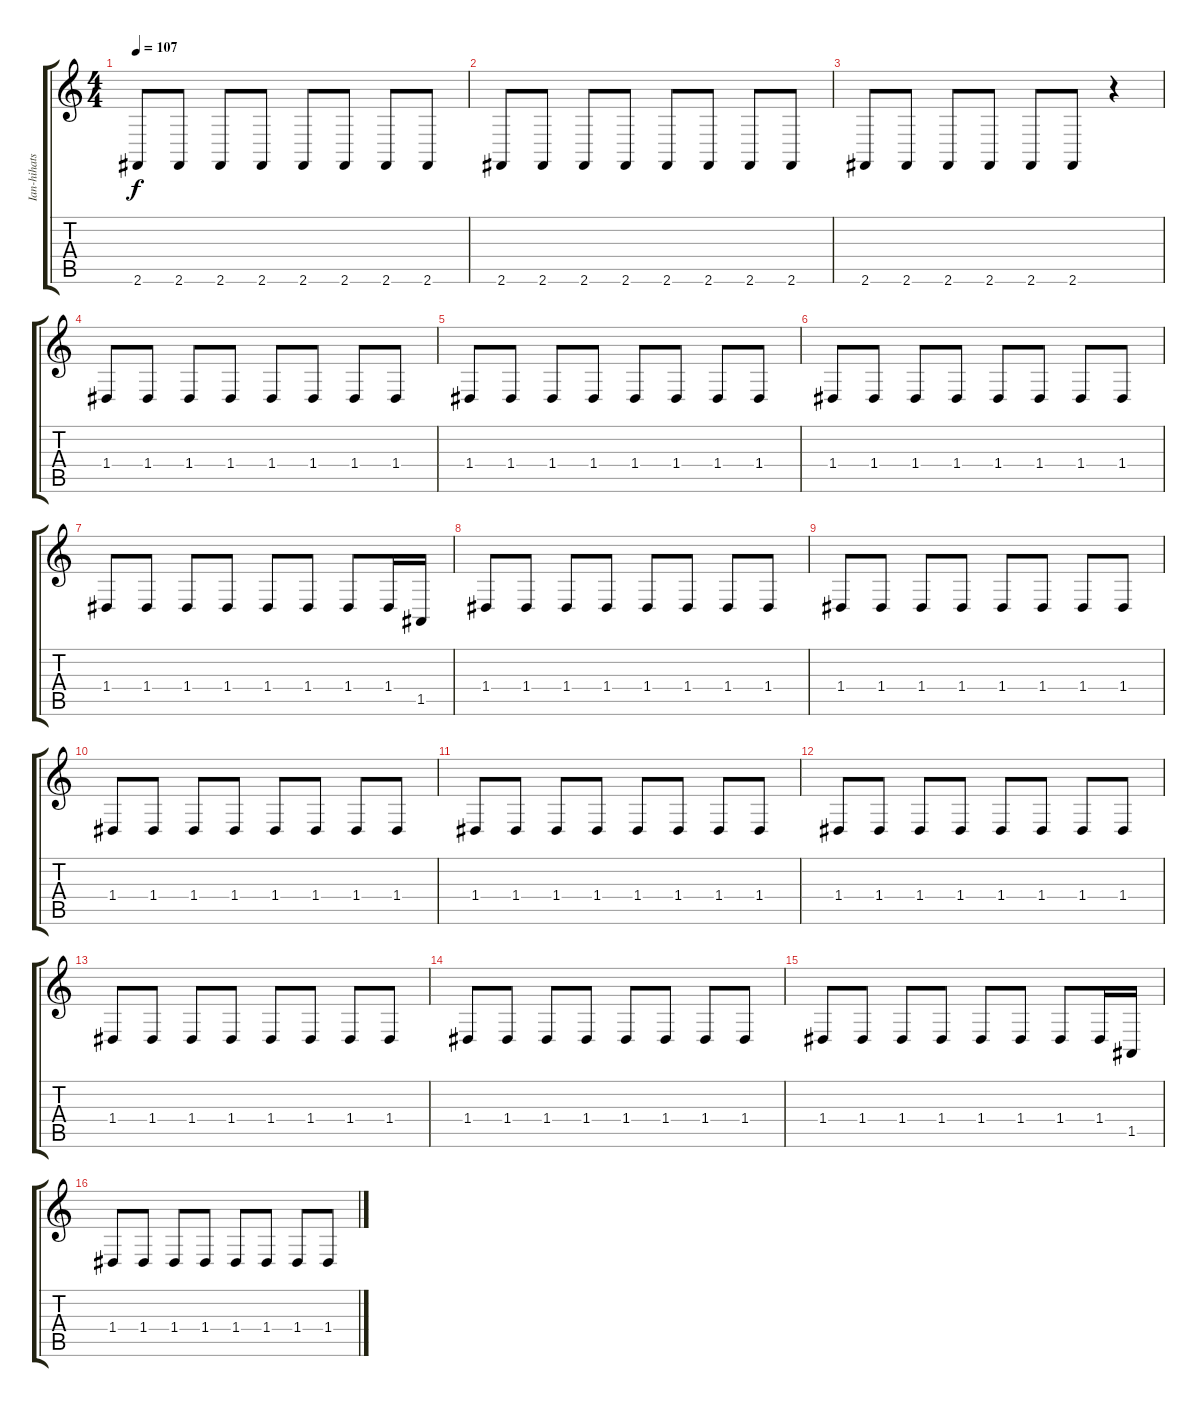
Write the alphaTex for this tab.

\track ("Ian-hihats" "Ian-hihats") {instrument acousticgrandpiano}
\staff {score tabs}
\tuning (E4 B3 G3 D3 A2 E2) {hide}
\ts (4 4)
\tempo 107
\clef g2
\ks c
2.6.8{dy f} 2.6.8 2.6.8 2.6.8 2.6.8 2.6.8 2.6.8 2.6.8 |
2.6.8 2.6.8 2.6.8 2.6.8 2.6.8 2.6.8 2.6.8 2.6.8 |
2.6.8 2.6.8 2.6.8 2.6.8 2.6.8 2.6.8 r.4 |
1.4.8 1.4.8 1.4.8 1.4.8 1.4.8 1.4.8 1.4.8 1.4.8 |
1.4.8 1.4.8 1.4.8 1.4.8 1.4.8 1.4.8 1.4.8 1.4.8 |
1.4.8 1.4.8 1.4.8 1.4.8 1.4.8 1.4.8 1.4.8 1.4.8 |
1.4.8 1.4.8 1.4.8 1.4.8 1.4.8 1.4.8 1.4.8 1.4.16 1.5.16 |
1.4.8 1.4.8 1.4.8 1.4.8 1.4.8 1.4.8 1.4.8 1.4.8 |
1.4.8 1.4.8 1.4.8 1.4.8 1.4.8 1.4.8 1.4.8 1.4.8 |
1.4.8 1.4.8 1.4.8 1.4.8 1.4.8 1.4.8 1.4.8 1.4.8 |
1.4.8 1.4.8 1.4.8 1.4.8 1.4.8 1.4.8 1.4.8 1.4.8 |
1.4.8 1.4.8 1.4.8 1.4.8 1.4.8 1.4.8 1.4.8 1.4.8 |
1.4.8 1.4.8 1.4.8 1.4.8 1.4.8 1.4.8 1.4.8 1.4.8 |
1.4.8 1.4.8 1.4.8 1.4.8 1.4.8 1.4.8 1.4.8 1.4.8 |
1.4.8 1.4.8 1.4.8 1.4.8 1.4.8 1.4.8 1.4.8 1.4.16 1.5.16 |
1.4.8 1.4.8 1.4.8 1.4.8 1.4.8 1.4.8 1.4.8 1.4.8
